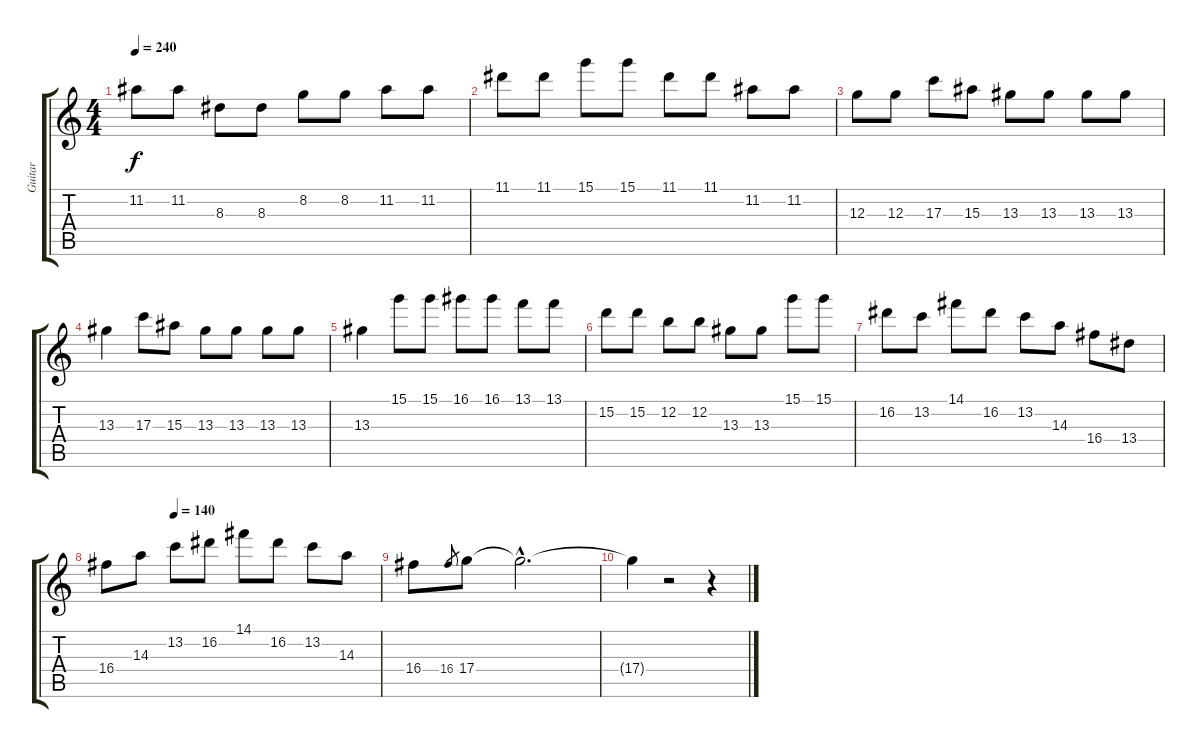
\track ("Guitar" "Guitar") {instrument acousticguitarnylon}
\staff {score tabs}
\tuning (E4 B3 G3 D3 A2 E2) {hide}
\ts (4 4)
\tempo 240
\clef g2
\ks c
11.2.8{dy f} 11.2.8 8.3.8 8.3.8 8.2.8 8.2.8 11.2.8 11.2.8 |
11.1.8 11.1.8 15.1.8 15.1.8 11.1.8 11.1.8 11.2.8 11.2.8 |
12.3.8 12.3.8 17.3.8 15.3.8 13.3.8 13.3.8 13.3.8 13.3.8 |
13.3.4 17.3.8 15.3.8 13.3.8 13.3.8 13.3.8 13.3.8 |
13.3.4 15.1.8 15.1.8 16.1.8 16.1.8 13.1.8 13.1.8 |
15.2.8 15.2.8 12.2.8 12.2.8 13.3.8 13.3.8 15.1.8 15.1.8 |
16.2.8 13.2.8 14.1.8 16.2.8 13.2.8 14.3.8 16.4.8 13.4.8 |
\tempo (140 0.25)
16.4.8 14.3.8 13.2.8 16.2.8 14.1.8 16.2.8 13.2.8 14.3.8 |
16.4.8 16.4.8{gr} 17.4.8 17.4{hac t}.2{d} |
17.4{t}.4 r.2 r.4
